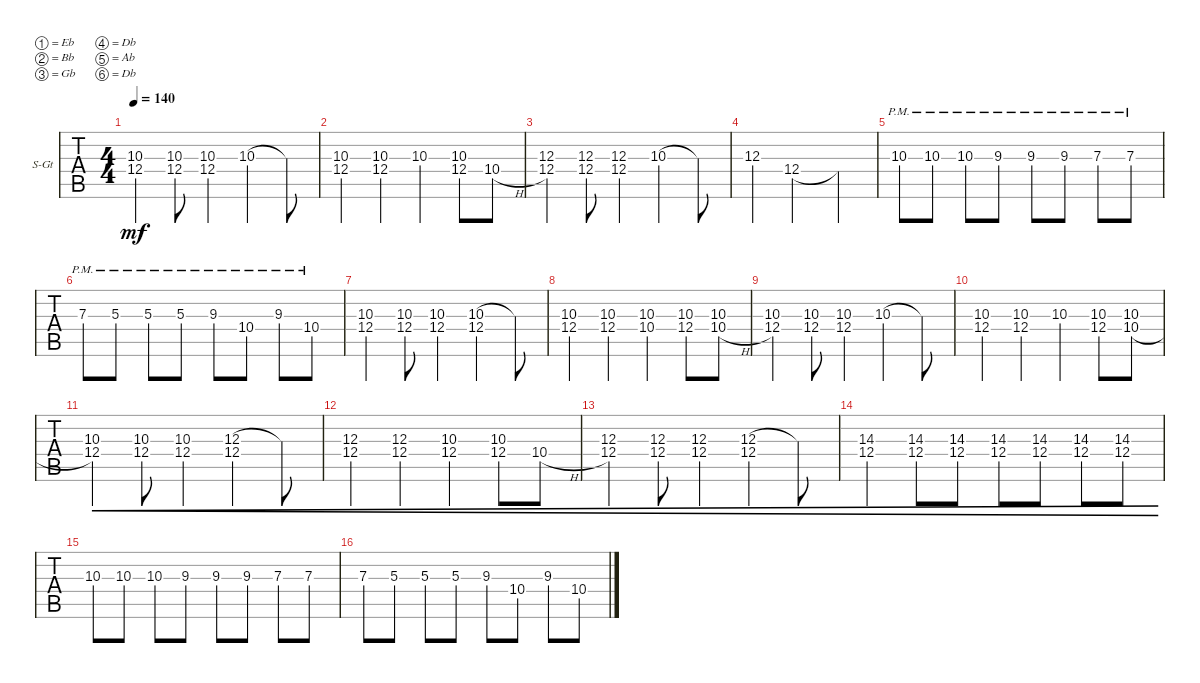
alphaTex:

\defaultSystemsLayout 4
\bracketExtendMode groupsimilarinstruments
\firstSystemTrackNameOrientation horizontal
\otherSystemsTrackNameOrientation horizontal
\track ("Steel Guitar" "S-Gt") {instrument acousticguitarsteel}
\staff {tabs}
\tuning (Eb4 Bb3 Gb3 Db3 Ab2 Db2)
\ts (4 4)
\tempo 140
\clef g2
\ks c
(12.4 10.3).4{dy mf} (12.4 10.3).8 (12.4 10.3).4 10.3.4 10.3{t}.8 |
(12.4 10.3).4 (12.4 10.3).4 10.3.4 (12.4 10.3).8 10.4{h}.8 |
(12.4 12.3).4 (12.4 12.3).8 (12.4 12.3).4 10.3.4 10.3{t}.8 |
12.3.4 12.4.2 12.4{t}.4 |
10.3{pm}.8 10.3{pm}.8 10.3{pm}.8 9.3{pm}.8 9.3{pm}.8 9.3{pm}.8 7.3{pm}.8 7.3{pm}.8 |
7.3{pm}.8 5.3{pm}.8 5.3{pm}.8 5.3{pm}.8 9.3{pm}.8 10.4{pm}.8 9.3{pm}.8 10.4{pm}.8 |
(12.4 10.3).4 (12.4 10.3).8 (12.4 10.3).4 (10.3 12.4).4 10.3{t}.8 |
(12.4 10.3).4 (12.4 10.3).4 (10.3 10.4).4 (12.4 10.3).8 (10.4{h} 10.3).8 |
(12.4 10.3).4 (12.4 10.3).8 (12.4 10.3).4 10.3.4 10.3{t}.8 |
(12.4 10.3).4 (12.4 10.3).4 10.3.4 (12.4 10.3).8 (10.4{h} 10.3).8 |
(12.4 10.3).4{cre} (12.4 10.3).8{cre} (12.4 10.3).4{cre} (12.3 12.4).4{cre} 12.3{t}.8{cre} |
(12.4 12.3).4{cre} (12.4 12.3).4{cre} (10.3 12.4).4{cre} (12.4 10.3).8{cre} 10.4{h}.8{cre} |
(12.4 12.3).4{cre} (12.4 12.3).8{cre} (12.4 12.3).4{cre} (12.3 12.4).4{cre} 12.3{t}.8{cre} |
(14.3 12.4).4{cre} (12.4 14.3).8{cre} (12.4 14.3).8{cre} (14.3 12.4).8{cre} (14.3 12.4).8{cre} (14.3 12.4).8{cre} (14.3 12.4).8{cre} |
10.3.8 10.3.8 10.3.8 9.3.8 9.3.8 9.3.8 7.3.8 7.3.8 |
7.3.8 5.3.8 5.3.8 5.3.8 9.3.8 10.4.8 9.3.8 10.4.8
